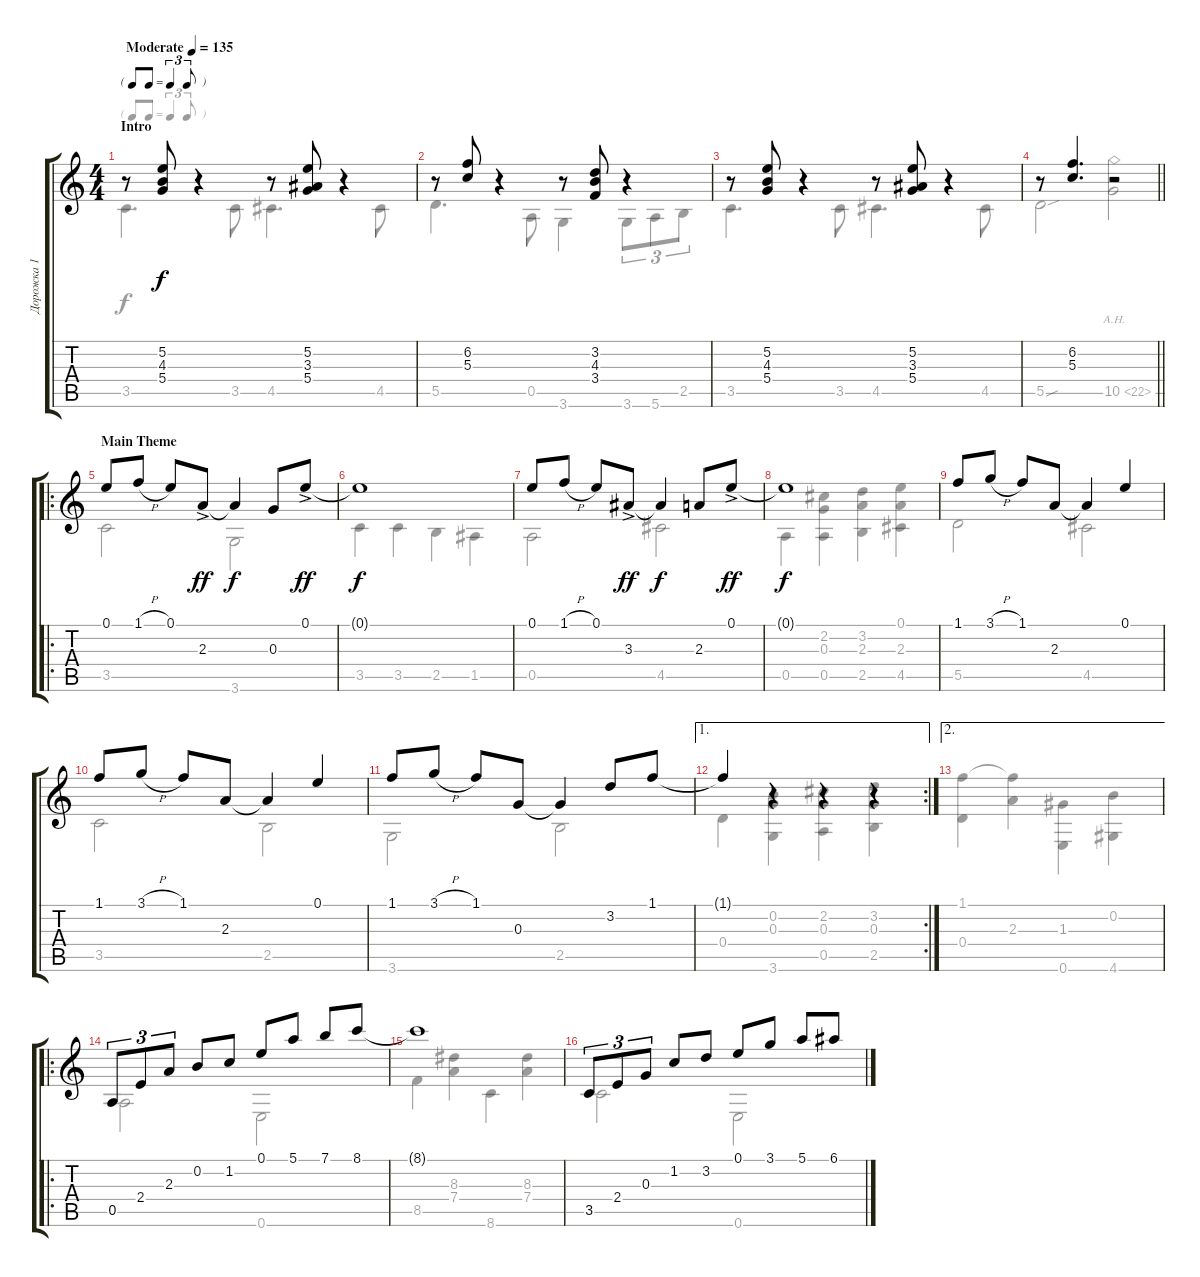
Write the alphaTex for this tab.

\track ("Дорожка 1" "Дорожка 1") {instrument acousticguitarnylon}
\staff {score tabs}
\tuning (E4 B3 G3 D3 A2 E2) {hide}
\voice
\ts (4 4)
\tf triplet8th
\section ("" "Intro")
\tempo (135 "Moderate")
\clef g2
\ks c
r.8{dy f instrument acousticguitarnylon} (5.2 4.3 5.4).8 r.4 r.8 (5.2 3.3 5.4).8 r.4 |
r.8 (6.2 5.3).8 r.4 r.8 (3.2 4.3 3.4).8 r.4 |
r.8 (5.2 4.3 5.4).8 r.4 r.8 (5.2 3.3 5.4).8 r.4 |
\barLineRight lightlight
r.8 (6.2 5.3).4{d} r.2 |
\ro
\section ("" "Main Theme")
0.1.8 1.1{h}.8 0.1.8 2.3{ac}.8{dy ff} 2.3{t}.4{dy f} 0.3.8 0.1{ac}.8{dy ff} |
0.1{t}.1{dy f} |
0.1.8 1.1{h}.8 0.1.8 3.3{ac}.8{dy ff} 3.3{t}.4{dy f} 2.3.8 0.1{ac}.8{dy ff} |
0.1{t}.1{dy f} |
1.1.8 3.1{h}.8 1.1.8 2.3.8 2.3{t}.4 0.1.4 |
1.1.8 3.1{h}.8 1.1.8 2.3.8 2.3{t}.4 0.1.4 |
1.1.8 3.1{h}.8 1.1.8 0.3.8 0.3{t}.4 3.2.8 1.1.8 |
\ae 1
\rc 2
1.1{t}.4 r.4 r.4 r.4 |
\ae 2
|
\ro
0.5.8{tu (3 2)} 2.4.8{tu (3 2)} 2.3.8{tu (3 2)} 0.2.8 1.2.8 0.1.8 5.1.8 7.1.8 8.1.8 |
8.1{t}.1 |
3.5.8{tu (3 2)} 2.4.8{tu (3 2)} 0.3.8{tu (3 2)} 1.2.8 3.2.8 0.1.8 3.1.8 5.1.8 6.1.8
\voice
\clef g2
\ottava regular
\simile none
\ks c
3.5.4{d dy f} 3.5.8 4.5.4{d} 4.5.8 |
5.5.4{d} 0.5.8 3.6.4 3.6.8{tu (3 2)} 5.6.8{tu (3 2)} 2.5.8{tu (3 2)} |
3.5.4{d} 3.5.8 4.5.4{d} 4.5.8 |
\barLineRight lightlight
5.5{sou}.2 10.5{ah 12}.2 |
3.5.2 3.6.2 |
3.5.4 3.5.4 2.5.4 1.5.4 |
0.5.2 4.5.2 |
0.5.4 (2.2 0.3 0.5).4 (3.2 2.3 2.5).4 (0.1 2.3 4.5).4 |
5.5.2 4.5.2 |
3.5.2 2.5.2 |
3.6.2 2.5.2 |
0.4.4 (0.2 0.3 3.6).4 (2.2 0.3 0.5).4 (3.2 0.3 2.5).4 |
(1.1 0.4).4 (1.1{t} 2.3).4 (1.3 0.6).4 (0.2 4.6).4 |
0.5.2 0.6.2 |
8.5.4 (8.3 7.4).4 8.6.4 (8.3 7.4).4 |
3.5.2 0.6.2
